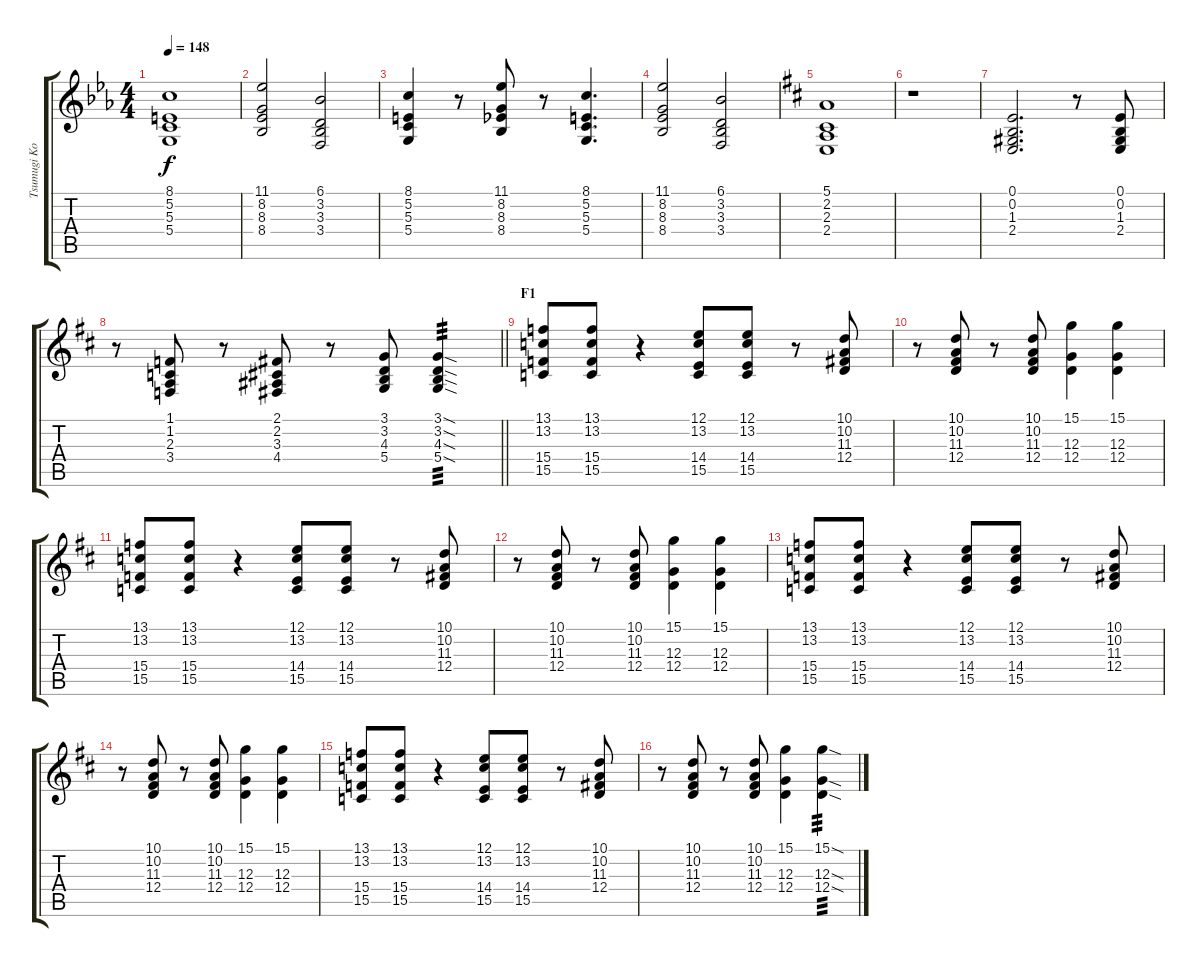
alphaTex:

\track ("Tsumugi Kotobuki I" "Tsumugi Ko") {instrument lead2sawtooth}
\staff {score tabs}
\tuning (E4 B3 G3 D3 A2 E2) {hide}
\ts (4 4)
\tempo 148
\clef g2
\ks eb
(8.1{t} 5.2{t} 5.3{t} 5.4{t}).1{dy f} |
(11.1 8.2 8.3 8.4).2 (6.1 3.2 3.3 3.4).2 |
(8.1 5.2 5.3 5.4).4 r.8 (11.1 8.2 8.3 8.4).8 r.8 (8.1 5.2 5.3 5.4).4{d} |
(11.1 8.2 8.3 8.4).2 (6.1 3.2 3.3 3.4).2 |
\ks d
(5.1 2.2 2.3 2.4).1 |
r.1 |
(0.1 0.2 1.3 2.4).2{d} r.8 (0.1 0.2 1.3 2.4).8 |
\barLineRight lightlight
r.8 (1.1 1.2 2.3 3.4).8 r.8 (2.1 2.2 3.3 4.4).8 r.8 (3.1 3.2 4.3 5.4).8 (3.1{sod} 3.2{sod} 4.3{sod} 5.4{sod}).4{tp 3} |
\section ("" "F1")
(13.1 13.2 15.4 15.5).8 (13.1 13.2 15.4 15.5).8 r.4 (12.1 13.2 14.4 15.5).8 (12.1 13.2 14.4 15.5).8 r.8 (10.1 10.2 11.3 12.4).8 |
r.8 (10.1 10.2 11.3 12.4).8 r.8 (10.1 10.2 11.3 12.4).8 (15.1 12.3 12.4).4 (15.1 12.3 12.4).4 |
(13.1 13.2 15.4 15.5).8 (13.1 13.2 15.4 15.5).8 r.4 (12.1 13.2 14.4 15.5).8 (12.1 13.2 14.4 15.5).8 r.8 (10.1 10.2 11.3 12.4).8 |
r.8 (10.1 10.2 11.3 12.4).8 r.8 (10.1 10.2 11.3 12.4).8 (15.1 12.3 12.4).4 (15.1 12.3 12.4).4 |
(13.1 13.2 15.4 15.5).8 (13.1 13.2 15.4 15.5).8 r.4 (12.1 13.2 14.4 15.5).8 (12.1 13.2 14.4 15.5).8 r.8 (10.1 10.2 11.3 12.4).8 |
r.8 (10.1 10.2 11.3 12.4).8 r.8 (10.1 10.2 11.3 12.4).8 (15.1 12.3 12.4).4 (15.1 12.3 12.4).4 |
(13.1 13.2 15.4 15.5).8 (13.1 13.2 15.4 15.5).8 r.4 (12.1 13.2 14.4 15.5).8 (12.1 13.2 14.4 15.5).8 r.8 (10.1 10.2 11.3 12.4).8 |
r.8 (10.1 10.2 11.3 12.4).8 r.8 (10.1 10.2 11.3 12.4).8 (15.1 12.3 12.4).4 (15.1{sod} 12.3{sod} 12.4{sod}).4{tp 3}
